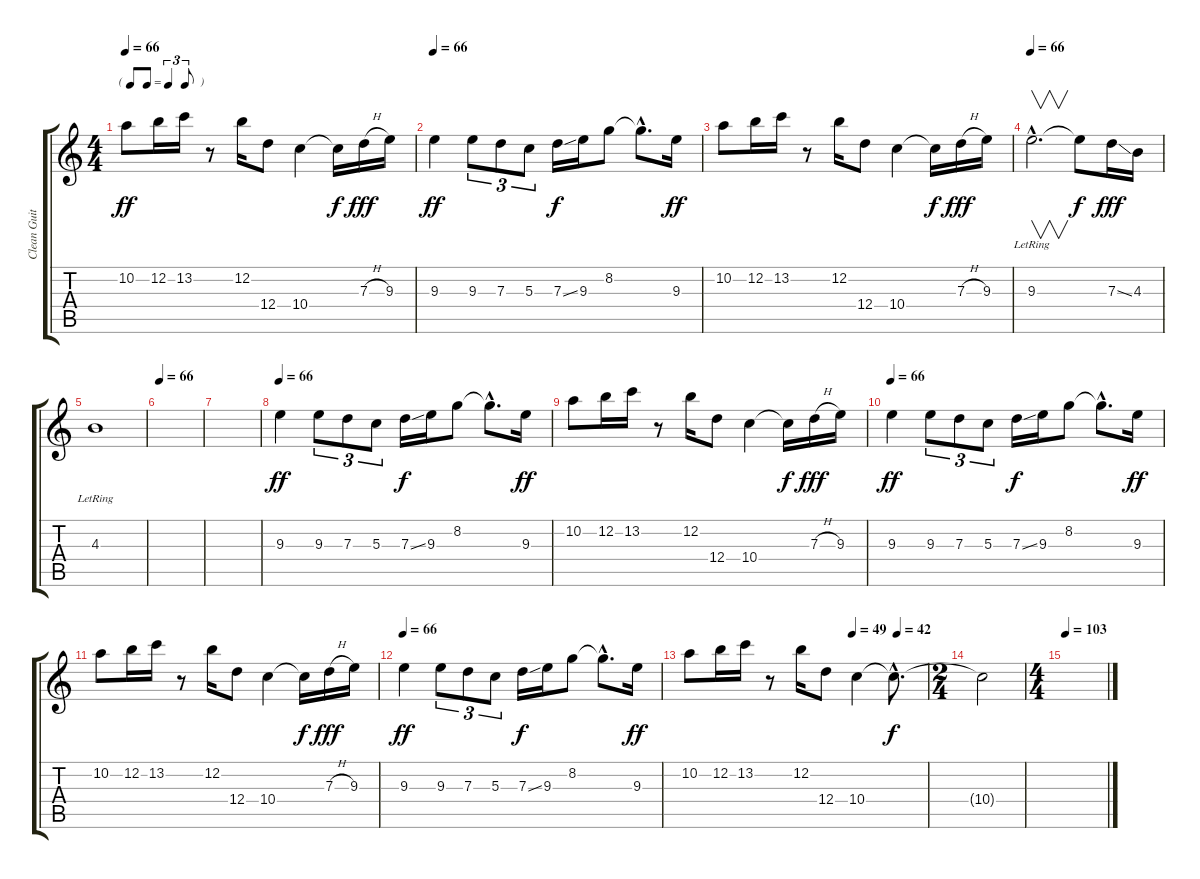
\track ("Clean Guitar" "Clean Guit") {instrument electricguitarjazz}
\staff {score tabs}
\tuning (E4 B3 G3 D3 A2 E2) {hide}
\ts (4 4)
\tf triplet8th
\tempo 66
\clef g2
\ks c
10.2.8{dy ff} 12.2.16 13.2.16 r.8 12.2.16 12.4.8 10.4.4 10.4{t}.16{dy f} 7.3{h}.16{dy fff} 9.3.16 |
\tempo 66
9.3.4{dy ff} 9.3.8{tu (3 2)} 7.3.8{tu (3 2)} 5.3.8{tu (3 2)} 7.3{ss}.16{dy f} 9.3.16 8.2.8 8.2{hac t}.8{d} 9.3.16{dy ff} |
10.2.8 12.2.16 13.2.16 r.8 12.2.16 12.4.8 10.4.4 10.4{t}.16{dy f} 7.3{h}.16{dy fff} 9.3.16 |
\tempo 66
9.3{hac lr}.2{v d} 9.3{t}.8{dy f} 7.3{ss}.16{dy fff} 4.3.16 |
4.3{lr}.1 |
\tempo 66
|
|
\tempo 66
9.3.4{dy ff} 9.3.8{tu (3 2)} 7.3.8{tu (3 2)} 5.3.8{tu (3 2)} 7.3{ss}.16{dy f} 9.3.16 8.2.8 8.2{hac t}.8{d} 9.3.16{dy ff} |
10.2.8 12.2.16 13.2.16 r.8 12.2.16 12.4.8 10.4.4 10.4{t}.16{dy f} 7.3{h}.16{dy fff} 9.3.16 |
\tempo 66
9.3.4{dy ff} 9.3.8{tu (3 2)} 7.3.8{tu (3 2)} 5.3.8{tu (3 2)} 7.3{ss}.16{dy f} 9.3.16 8.2.8 8.2{hac t}.8{d} 9.3.16{dy ff} |
10.2.8 12.2.16 13.2.16 r.8 12.2.16 12.4.8 10.4.4 10.4{t}.16{dy f} 7.3{h}.16{dy fff} 9.3.16 |
\tempo 66
9.3.4{dy ff} 9.3.8{tu (3 2)} 7.3.8{tu (3 2)} 5.3.8{tu (3 2)} 7.3{ss}.16{dy f} 9.3.16 8.2.8 8.2{hac t}.8{d} 9.3.16{dy ff} |
\tempo (49 0.6875)
\tempo (42 0.875)
10.2.8 12.2.16 13.2.16 r.8 12.2.16 12.4.8 10.4.4 10.4{hac t}.8{d dy f} |
\ts (2 4)
10.4{t}.2 |
\ts (4 4)
\tempo 103
